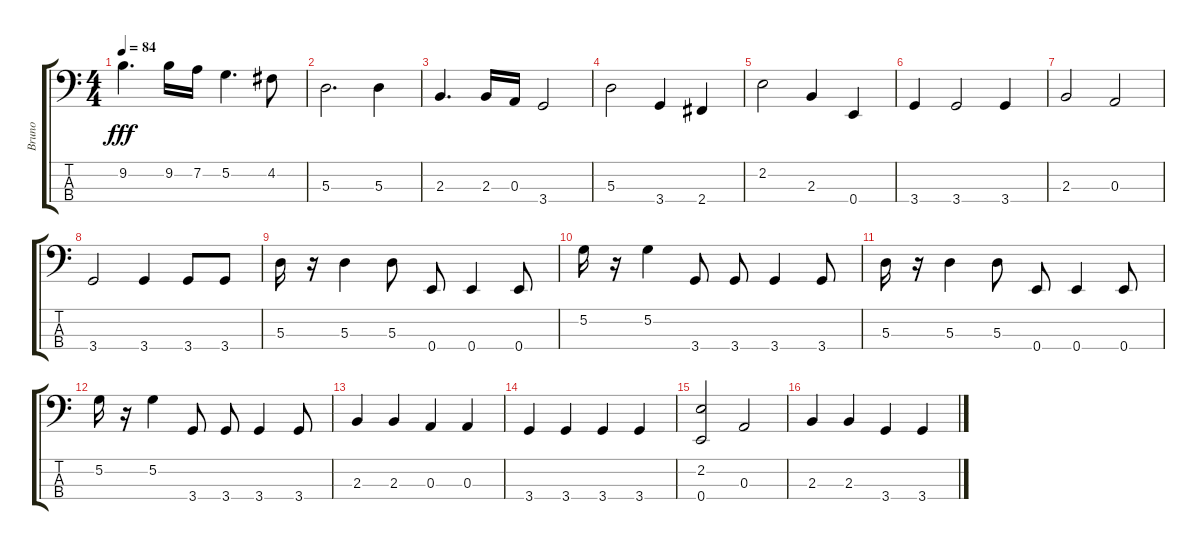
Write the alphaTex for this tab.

\track ("Bruno" "Bruno") {instrument electricbasspick}
\staff {score tabs}
\tuning (G2 D2 A1 E1) {hide}
\ts (4 4)
\tempo 84
\clef f4
\ks c
9.2.4{d dy fff} 9.2.16 7.2.16 5.2.4{d} 4.2.8 |
5.3.2{d} 5.3.4 |
2.3.4{d} 2.3.16 0.3.16 3.4.2 |
5.3.2 3.4.4 2.4.4 |
2.2.2 2.3.4 0.4.4 |
3.4.4 3.4.2 3.4.4 |
2.3.2 0.3.2 |
3.4.2 3.4.4 3.4.8 3.4.8 |
5.3.16 r.16 5.3.4 5.3.8 0.4.8 0.4.4 0.4.8 |
5.2.16 r.16 5.2.4 3.4.8 3.4.8 3.4.4 3.4.8 |
5.3.16 r.16 5.3.4 5.3.8 0.4.8 0.4.4 0.4.8 |
5.2.16 r.16 5.2.4 3.4.8 3.4.8 3.4.4 3.4.8 |
2.3.4 2.3.4 0.3.4 0.3.4 |
3.4.4 3.4.4 3.4.4 3.4.4 |
(2.2 0.4).2 0.3.2 |
2.3.4 2.3.4 3.4.4 3.4.4
